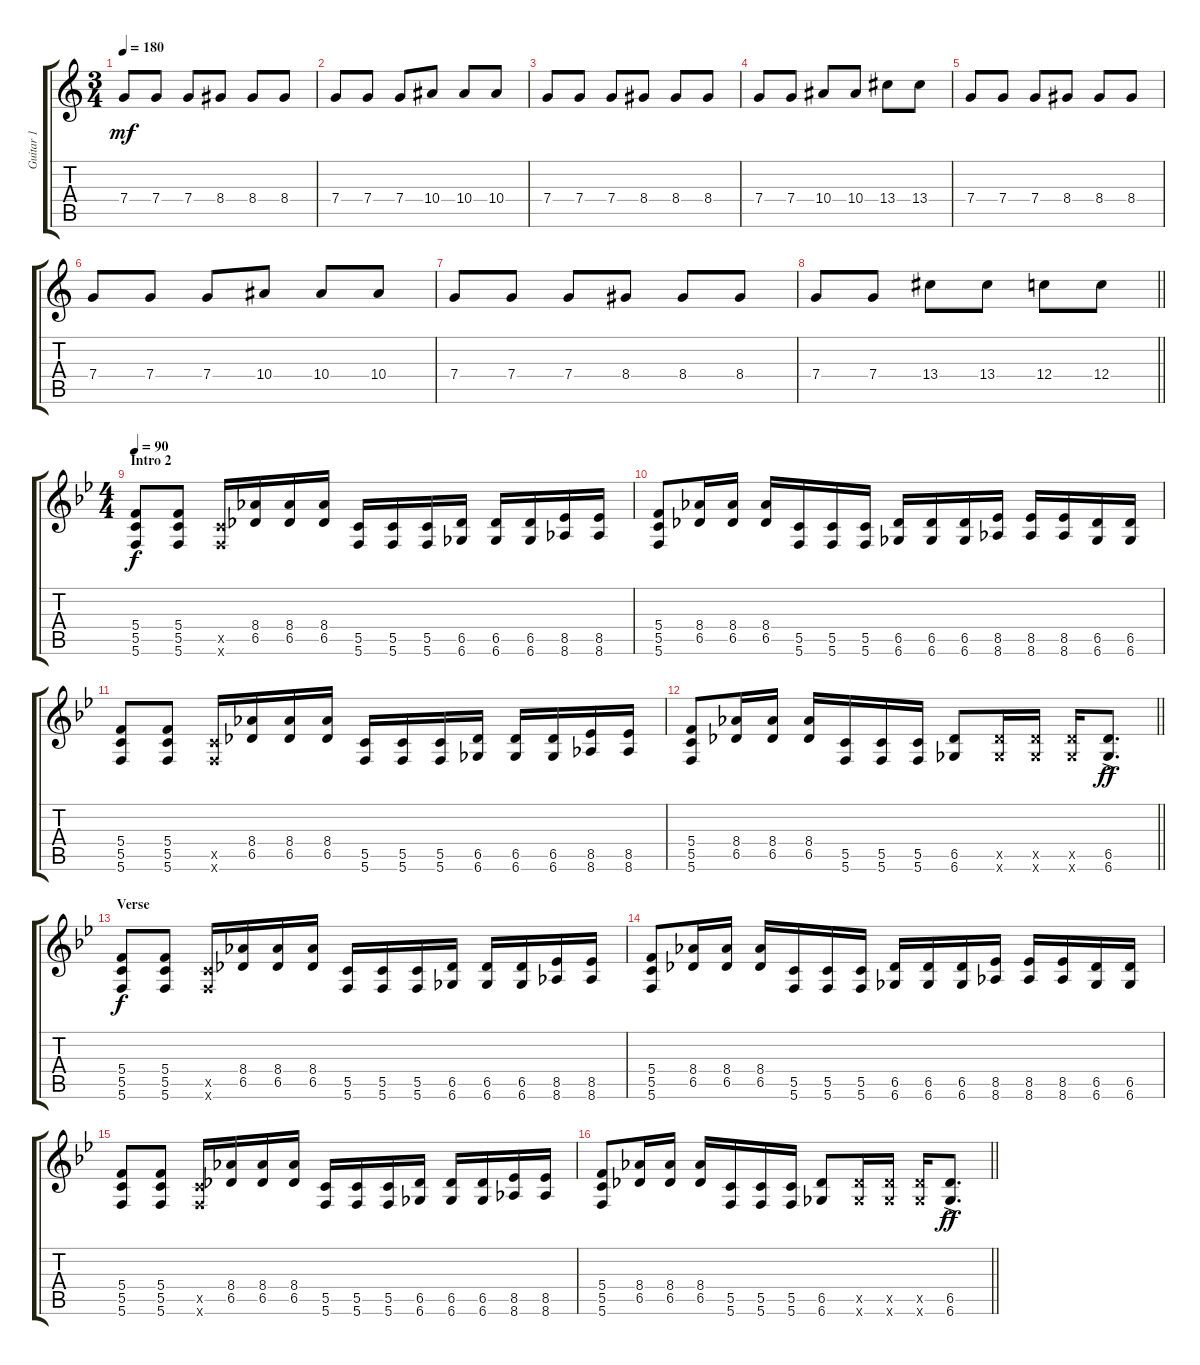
\track ("Guitar 1" "Guitar 1") {instrument distortionguitar}
\staff {score tabs}
\tuning (D4 A3 F3 C3 G2 C2) {hide}
\ts (3 4)
\tempo 180
\clef g2
\ks c
7.4.8{dy mf} 7.4.8 7.4.8 8.4.8 8.4.8 8.4.8 |
7.4.8 7.4.8 7.4.8 10.4.8 10.4.8 10.4.8 |
7.4.8 7.4.8 7.4.8 8.4.8 8.4.8 8.4.8 |
7.4.8 7.4.8 10.4.8 10.4.8 13.4.8 13.4.8 |
7.4.8 7.4.8 7.4.8 8.4.8 8.4.8 8.4.8 |
7.4.8 7.4.8 7.4.8 10.4.8 10.4.8 10.4.8 |
7.4.8 7.4.8 7.4.8 8.4.8 8.4.8 8.4.8 |
\barLineRight lightlight
7.4.8 7.4.8 13.4.8 13.4.8 12.4.8 12.4.8 |
\ts (4 4)
\section ("" "Intro 2")
\tempo 90
\ks bb
(5.4 5.5 5.6).8{dy f} (5.4 5.5 5.6).8 (5.5{x} 5.6{x}).16 (8.4 6.5).16 (8.4 6.5).16 (8.4 6.5).16 (5.5 5.6).16 (5.5 5.6).16 (5.5 5.6).16 (6.5 6.6).16 (6.5 6.6).16 (6.5 6.6).16 (8.5 8.6).16 (8.5 8.6).16 |
(5.4 5.5 5.6).8 (8.4 6.5).16 (8.4 6.5).16 (8.4 6.5).16 (5.5 5.6).16 (5.5 5.6).16 (5.5 5.6).16 (6.5 6.6).16 (6.5 6.6).16 (6.5 6.6).16 (8.5 8.6).16 (8.5 8.6).16 (8.5 8.6).16 (6.5 6.6).16 (6.5 6.6).16 |
(5.4 5.5 5.6).8 (5.4 5.5 5.6).8 (5.5{x} 5.6{x}).16 (8.4 6.5).16 (8.4 6.5).16 (8.4 6.5).16 (5.5 5.6).16 (5.5 5.6).16 (5.5 5.6).16 (6.5 6.6).16 (6.5 6.6).16 (6.5 6.6).16 (8.5 8.6).16 (8.5 8.6).16 |
\barLineRight lightlight
(5.4 5.5 5.6).8 (8.4 6.5).16 (8.4 6.5).16 (8.4 6.5).16 (5.5 5.6).16 (5.5 5.6).16 (5.5 5.6).16 (6.5 6.6).8 (6.5{x} 6.6{x}).16 (6.5{x} 6.6{x}).16 (6.5{x} 6.6{x}).16 (6.5{ac} 6.6{ac}).8{d dy ff} |
\section ("" "Verse")
(5.4 5.5 5.6).8{dy f} (5.4 5.5 5.6).8 (5.5{x} 5.6{x}).16 (8.4 6.5).16 (8.4 6.5).16 (8.4 6.5).16 (5.5 5.6).16 (5.5 5.6).16 (5.5 5.6).16 (6.5 6.6).16 (6.5 6.6).16 (6.5 6.6).16 (8.5 8.6).16 (8.5 8.6).16 |
(5.4 5.5 5.6).8 (8.4 6.5).16 (8.4 6.5).16 (8.4 6.5).16 (5.5 5.6).16 (5.5 5.6).16 (5.5 5.6).16 (6.5 6.6).16 (6.5 6.6).16 (6.5 6.6).16 (8.5 8.6).16 (8.5 8.6).16 (8.5 8.6).16 (6.5 6.6).16 (6.5 6.6).16 |
(5.4 5.5 5.6).8 (5.4 5.5 5.6).8 (5.5{x} 5.6{x}).16 (8.4 6.5).16 (8.4 6.5).16 (8.4 6.5).16 (5.5 5.6).16 (5.5 5.6).16 (5.5 5.6).16 (6.5 6.6).16 (6.5 6.6).16 (6.5 6.6).16 (8.5 8.6).16 (8.5 8.6).16 |
\barLineRight lightlight
(5.4 5.5 5.6).8 (8.4 6.5).16 (8.4 6.5).16 (8.4 6.5).16 (5.5 5.6).16 (5.5 5.6).16 (5.5 5.6).16 (6.5 6.6).8 (6.5{x} 6.6{x}).16 (6.5{x} 6.6{x}).16 (6.5{x} 6.6{x}).16 (6.5{ac} 6.6{ac}).8{d dy ff}
